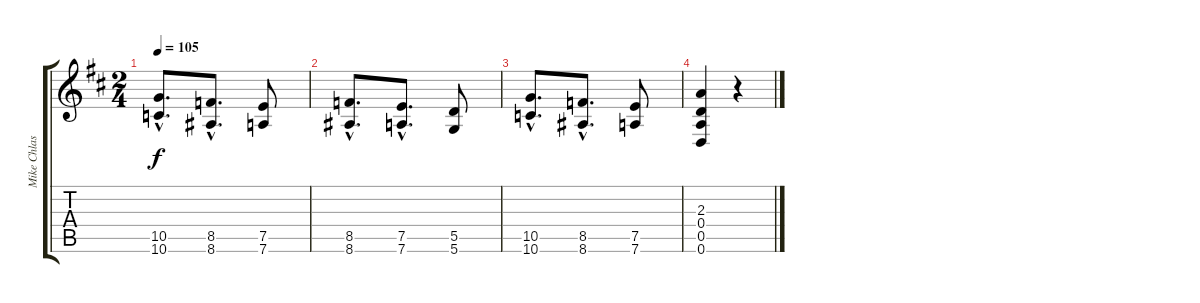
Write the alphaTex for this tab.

\track ("Mike Chlasciak" "Mike Chlas") {instrument distortionguitar}
\staff {score tabs}
\tuning (E4 B3 G3 D3 A2 D2) {hide}
\ts (2 4)
\tempo 105
\clef g2
\ks d
(10.5{hac} 10.6{hac}).8{d dy f} (8.5{hac} 8.6{hac}).8{d} (7.5 7.6).8 |
(8.5{hac} 8.6{hac}).8{d} (7.5{hac} 7.6{hac}).8{d} (5.5 5.6).8 |
(10.5{hac} 10.6{hac}).8{d} (8.5{hac} 8.6{hac}).8{d} (7.5 7.6).8 |
(2.3 0.4 0.5 0.6).4 r.4
